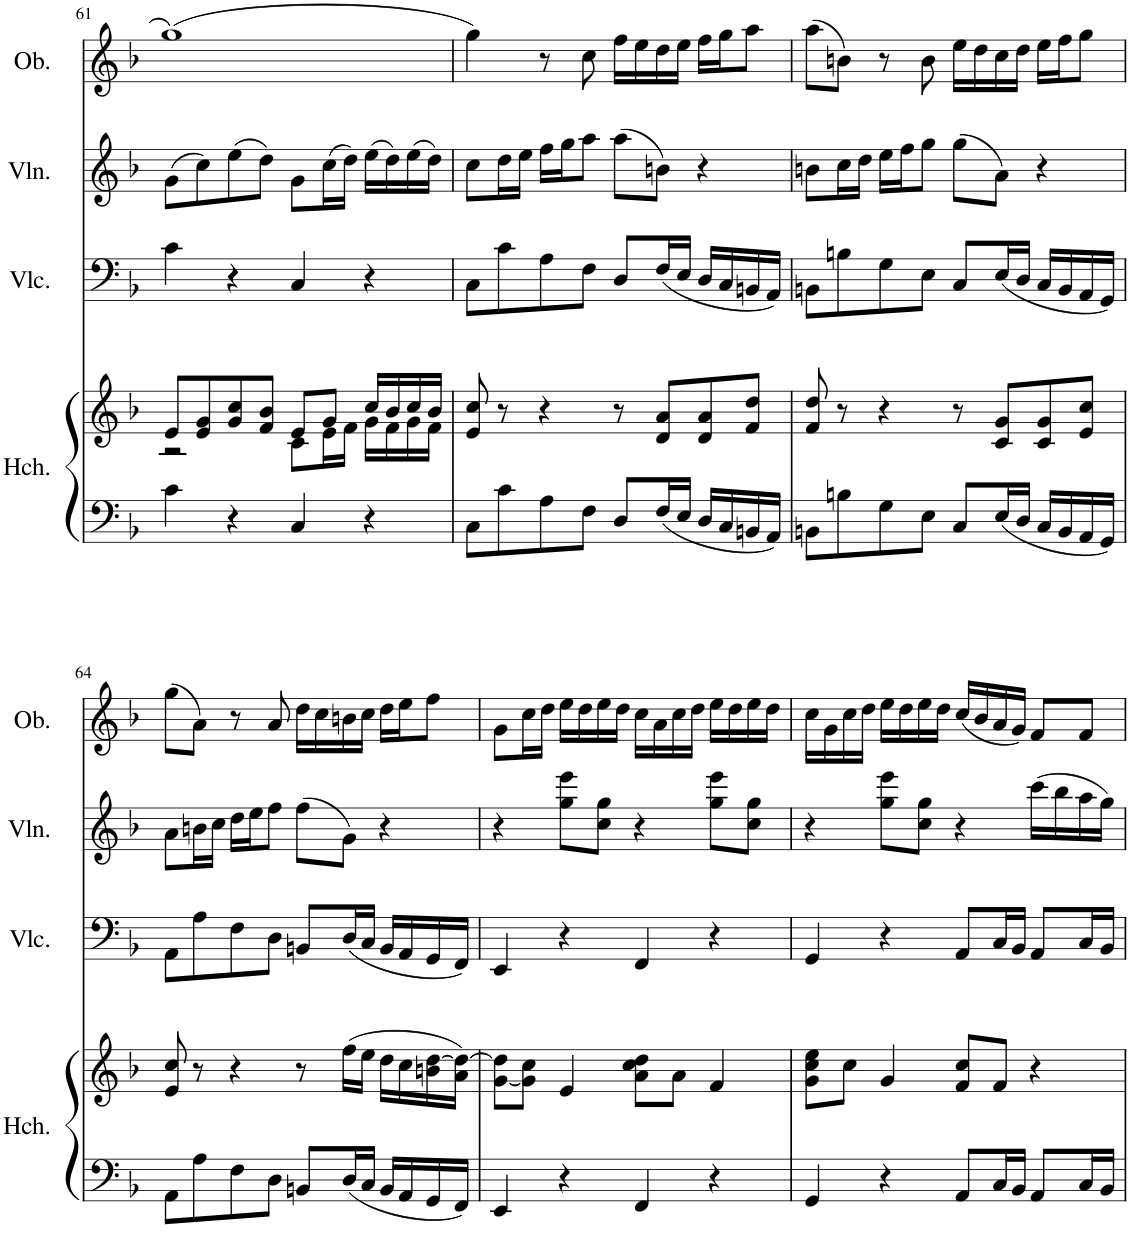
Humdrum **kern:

**kern	**kern	**kern	**kern	**kern
*part4	*part4	*part3	*part2	*part1
*staff5	*staff4	*staff3	*staff2	*staff1
*I"Harpsichord	*	*I"Violoncello	*I"Violin	*I"Oboe
*I'Hch.	*	*I'Vlc.	*I'Vln.	*I'Ob.
!!LO:PB:g=z
*clefF4	*clefG2	*clefF4	*clefG2	*clefG2
*k[b-]	*k[b-]	*k[b-]	*k[b-]	*k[b-]
*M4/4	*M4/4	*M4/4	*M4/4	*M4/4
*met(c)	*met(c)	*met(c)	*met(c)	*met(c)
=61	=61	=61	=61	=61
*	*^	*	*	*
4c\	8e/L	2r	4c\	(8g\L	(1gg
.	8e/ 8g/	.	.	8cc\)	.
4r	8g/ 8cc/	.	4r	(8ee\	.
.	8f/ 8b-/J	.	.	8dd\J)	.
4C/	8e/L	8c\L	4C/	8g\L	.
.	8g/J	16e\L	.	(16cc\L	.
.	.	16f\JJ	.	16dd\JJ)	.
4r	16cc/LL	16g\LL	4r	(16ee\LL	.
.	16b-/	16f\	.	16dd\)	.
.	16cc/	16g\	.	(16ee\	.
.	16b-/JJ	16f\JJ	.	16dd\JJ)	.
*	*v	*v	*	*	*
=62	=62	=62	=62	=62
8C\L	8e/ 8cc/	8C\L	8cc\L	4gg\)
8c\	8r	8c\	16dd\L	.
.	.	.	16ee\JJ	.
8A\	4r	8A\	16ff\LL	8r
.	.	.	16gg\J	.
8F\J	.	8F\J	8aa\J	8cc\
8D/L	8r	8D/L	(8aa\L	16ff\LL
.	.	.	.	16ee\
16F/L	8d/ 8a/L	(16F/L	8bn\J)	16dd\
16E/JJ	.	16E/JJ	.	16ee\JJ
16D/LL	8d/ 8a/	16D/LL	4r	16ff\LL
16C/	.	16C/	.	16gg\J
16BBn/	8f/ 8dd/J	16BBn/	.	8aa\J
16AA/JJ	.	16AA/JJ)	.	.
=63	=63	=63	=63	=63
8BBn\L	8f/ 8dd/	8BBn\L	8bn\L	(8aa\L
8Bn\	8r	8Bn\	16cc\L	8bn\J)
.	.	.	16dd\JJ	.
8G\	4r	8G\	16ee\LL	8r
.	.	.	16ff\J	.
8E\J	.	8E\J	8gg\J	8b\
8C/L	8r	8C/L	(8gg\L	16ee\LL
.	.	.	.	16dd\
16E/L	8c/ 8g/L	(16E/L	8a\J)	16cc\
16D/JJ	.	16D/JJ	.	16dd\JJ
16C/LL	8c/ 8g/	16C/LL	4r	16ee\LL
16BB/	.	16BB/	.	16ff\J
16AA/	8e/ 8cc/J	16AA/	.	8gg\J
16GG/JJ	.	16GG/JJ)	.	.
!!LO:LB:g=z
=64	=64	=64	=64	=64
8AA\L	8e/ 8cc/	8AA\L	8a\L	(8gg\L
8A\	8r	8A\	16bn\L	8a\J)
.	.	.	16cc\JJ	.
8F\	4r	8F\	16dd\LL	8r
.	.	.	16ee\J	.
8D\J	.	8D\J	8ff\J	8a/
8BBn/L	8r	8BBn/L	(8ff\L	16dd\LL
.	.	.	.	16cc\
16D/L	(16ff\LL	(16D/L	8g\J)	16bn\
16C/JJ	16ee\JJ	16C/JJ	.	16cc\JJ
16BB/LL	16dd\LL	16BB/LL	4r	16dd\LL
16AA/	16cc\	16AA/	.	16ee\J
16GG/	16bn\ [16dd\	16GG/	.	8ff\J
16FF/JJ	16a\ 16dd\_JJ)	16FF/JJ)	.	.
=65	=65	=65	=65	=65
4EE/	[8g\ 8dd\]L	4EE/	4r	8g\L
.	8g\] 8cc\J	.	.	16cc\L
.	.	.	.	16dd\JJ
4r	4e/	4r	8gg\ 8eee\L	16ee\LL
.	.	.	.	16dd\
.	.	.	8cc\ 8gg\J	16ee\
.	.	.	.	16dd\JJ
4FF/	8a\ 8cc\ 8dd\L	4FF/	4r	16cc\LL
.	.	.	.	16a\
.	8a\J	.	.	16cc\
.	.	.	.	16dd\JJ
4r	4f/	4r	8gg\ 8eee\L	16ee\LL
.	.	.	.	16dd\
.	.	.	8cc\ 8gg\J	16ee\
.	.	.	.	16dd\JJ
=66	=66	=66	=66	=66
4GG/	8g\ 8cc\ 8ee\L	4GG/	4r	16cc\LL
.	.	.	.	16g\
.	8cc\J	.	.	16cc\
.	.	.	.	16dd\JJ
4r	4g/	4r	8gg\ 8eee\L	16ee\LL
.	.	.	.	16dd\
.	.	.	8cc\ 8gg\J	16ee\
.	.	.	.	16dd\JJ
8AA/L	8f/ 8cc/L	8AA/L	4r	(16cc/LL
.	.	.	.	16b-/
16C/L	8f/J	16C/L	.	16a/
16BB-/JJ	.	16BB-/JJ	.	16g/JJ)
8AA/L	4r	8AA/L	(16ccc\LL	8f/L
.	.	.	16bb-\	.
16C/L	.	16C/L	16aa\	8f/J
16BB-/JJ	.	16BB-/JJ	16gg\JJ)	.
=	=	=	=	=
*-	*-	*-	*-	*-
